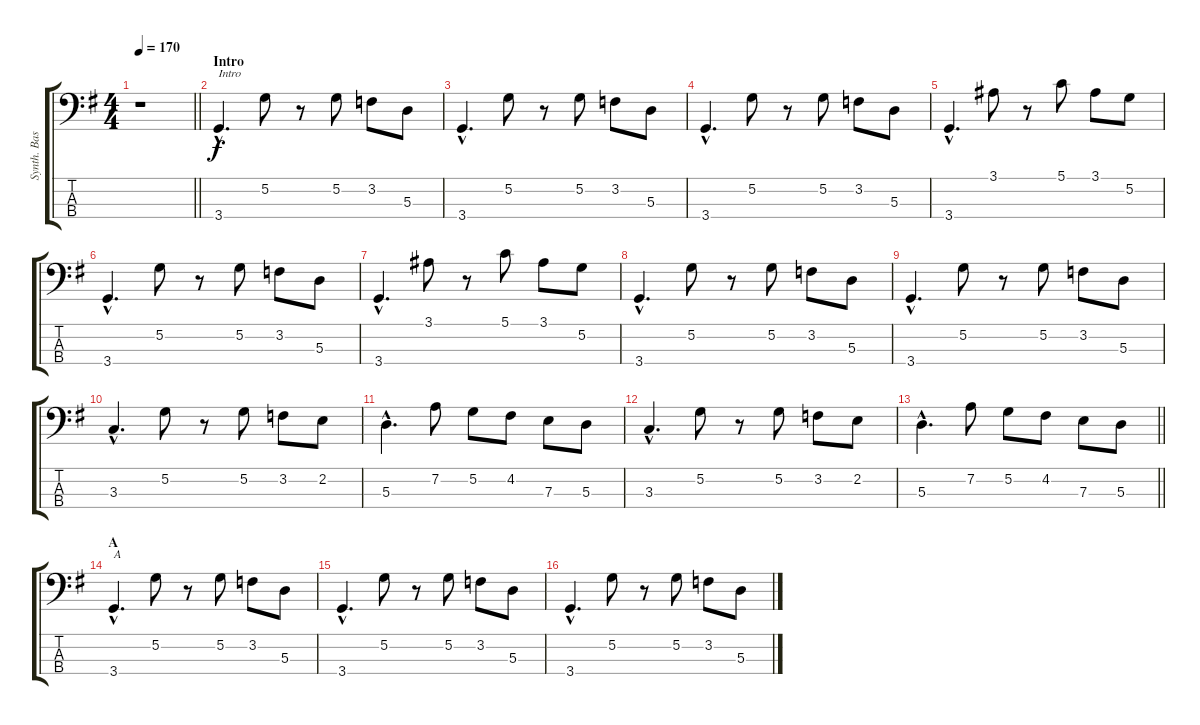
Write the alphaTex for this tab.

\track ("Synth. Bass" "Synth. Bas") {instrument synthbass2}
\staff {score tabs}
\tuning (G2 D2 A1 E1) {hide}
\ts (4 4)
\tempo 170
\clef f4
\barLineRight lightlight
\ks g
r.1{dy f instrument synthbass2} |
\section ("" "Intro")
3.4{hac}.4{d txt "Intro"} 5.2.8 r.8 5.2.8 3.2.8 5.3.8 |
3.4{hac}.4{d} 5.2.8 r.8 5.2.8 3.2.8 5.3.8 |
3.4{hac}.4{d} 5.2.8 r.8 5.2.8 3.2.8 5.3.8 |
3.4{hac}.4{d} 3.1.8 r.8 5.1.8 3.1.8 5.2.8 |
3.4{hac}.4{d} 5.2.8 r.8 5.2.8 3.2.8 5.3.8 |
3.4{hac}.4{d} 3.1.8 r.8 5.1.8 3.1.8 5.2.8 |
3.4{hac}.4{d} 5.2.8 r.8 5.2.8 3.2.8 5.3.8 |
3.4{hac}.4{d} 5.2.8 r.8 5.2.8 3.2.8 5.3.8 |
3.3{hac}.4{d} 5.2.8 r.8 5.2.8 3.2.8 2.2.8 |
5.3{hac}.4{d} 7.2.8 5.2.8 4.2.8 7.3.8 5.3.8 |
3.3{hac}.4{d} 5.2.8 r.8 5.2.8 3.2.8 2.2.8 |
\barLineRight lightlight
5.3{hac}.4{d} 7.2.8 5.2.8 4.2.8 7.3.8 5.3.8 |
\section ("" "A")
3.4{hac}.4{d txt "A"} 5.2.8 r.8 5.2.8 3.2.8 5.3.8 |
3.4{hac}.4{d} 5.2.8 r.8 5.2.8 3.2.8 5.3.8 |
3.4{hac}.4{d} 5.2.8 r.8 5.2.8 3.2.8 5.3.8
